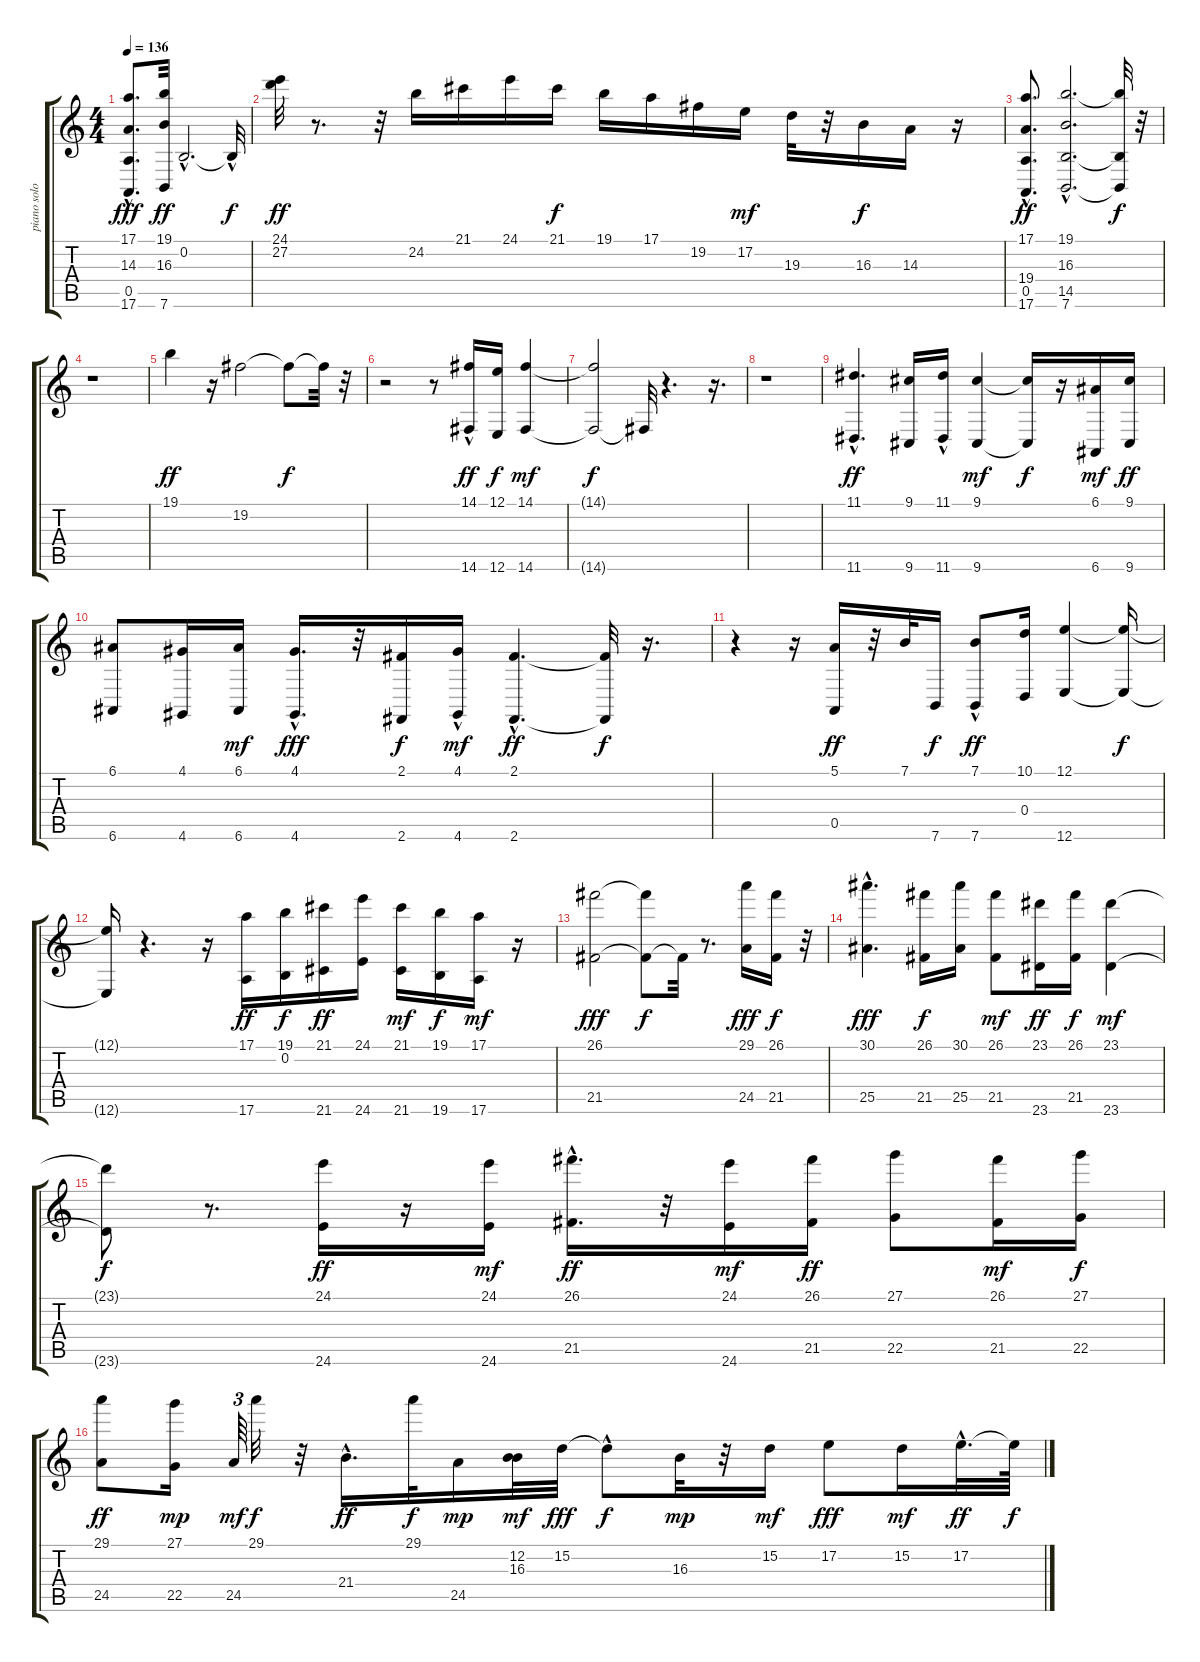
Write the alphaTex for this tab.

\track ("piano solo" "piano solo") {instrument acousticgrandpiano}
\staff {score tabs}
\tuning (E4 B3 G3 D3 A2 E2) {hide}
\ts (4 4)
\tempo 136
\clef g2
\ks c
(17.1{hac} 14.3 0.5 17.6{hac}).8{d dy fff} (19.1 16.3 7.6).32{dy ff} 0.2{hac}.2{d} 0.2{hac t}.32{dy f} |
(24.1 27.2).32{dy ff} r.8{d} r.32 24.2.16 21.1.16 24.1.16 21.1.16{dy f} 19.1.16 17.1.16 19.2.16 17.2.16{dy mf} 19.3.32 r.32 16.3.16{dy f} 14.3.16 r.16 |
(17.1 19.4{hac} 0.5 17.6).8{d dy ff} (19.1{hac} 16.3{hac} 14.5{hac} 7.6{hac}).2{d} (19.1{t} 14.5{t} 7.6{t}).32{dy f} r.32 |
r.1 |
19.1.4{dy ff} r.16 19.2.2 19.2{t}.8{dy f} 19.2{t}.32 r.32 |
r.2 r.8 (14.1 14.6{hac}).16{dy ff} (12.1 12.6).16{dy f} (14.1 14.6).4{dy mf} |
(14.1{t} 14.6{t}).2{dy f} 14.6{t}.32 r.4{d} r.16{d} |
r.1 |
(11.1{hac} 11.6).4{d dy ff} (9.1 9.6).16 (11.1{hac} 11.6).16 (9.1 9.6).4{dy mf} (9.1{t} 9.6{t}).16{dy f} r.16 (6.1 6.6).16{dy mf} (9.1 9.6).16{dy ff} |
(6.1 6.6).8 (4.1 4.6).16 (6.1 6.6).16{dy mf} (4.1{hac} 4.6{hac}).16{d dy fff} r.32 (2.1 2.6).16{dy f} (4.1 4.6{hac}).16{dy mf} (2.1{hac} 2.6{hac}).4{d dy ff} (2.1{t} 2.6{t}).32{dy f} r.16{d} |
r.4 r.16 (5.1 0.5).16{dy ff} r.32 7.1.32 7.6.16{dy f} (7.1{hac} 7.6).8{dy ff} (10.1 0.4).16 (12.1 12.6).4 (12.1{t} 12.6{t}).16{dy f} |
(12.1{t} 12.6{t}).16 r.4{d} r.16 (17.1 17.6).16{dy ff} (19.1 0.2).16{dy f} (21.1 21.6).16{dy ff} (24.1 24.6).16 (21.1 21.6).16{dy mf} (19.1 19.6).16{dy f} (17.1 17.6).16{dy mf} r.16 |
(26.1 21.5).2{dy fff} (26.1{t} 21.5{t}).8{dy f} 21.5{t}.32 r.8{d} (29.1 24.5).16{dy fff} (26.1 21.5).16{dy f} r.32 |
(30.1{hac} 25.5{hac}).4{d dy fff} (26.1 21.5).16{dy f} (30.1 25.5).16 (26.1 21.5).8{dy mf} (23.1 23.6).16{dy ff} (26.1 21.5).16{dy f} (23.1 23.6).4{dy mf} |
(23.1{t} 23.6{t}).8{dy f} r.8{d} (24.1 24.6).16{dy ff} r.16 (24.1 24.6).16{dy mf} (26.1{hac} 21.5{hac}).16{d dy ff} r.32 (24.1 24.6).16{dy mf} (26.1 21.5).16{dy ff} (27.1 22.5).8 (26.1 21.5).16{dy mf} (27.1 22.5).16{dy f} |
(29.1 24.5).8{dy ff} (27.1 22.5).16{dy mp} 24.5.64{tu (3 2) dy mf} 29.1.32{dy f} r.32 21.4{hac}.16{d dy ff} 29.1.32{dy f} 24.5.16{dy mp} (12.2 16.3).32{dy mf} 15.2.32{dy fff} 15.2{hac t}.8{dy f} 16.3.32{dy mp} r.32 15.2.16{dy mf} 17.2.8{dy fff} 15.2.16{dy mf} 17.2{hac}.32{d dy ff} 17.2{t}.64{dy f}
